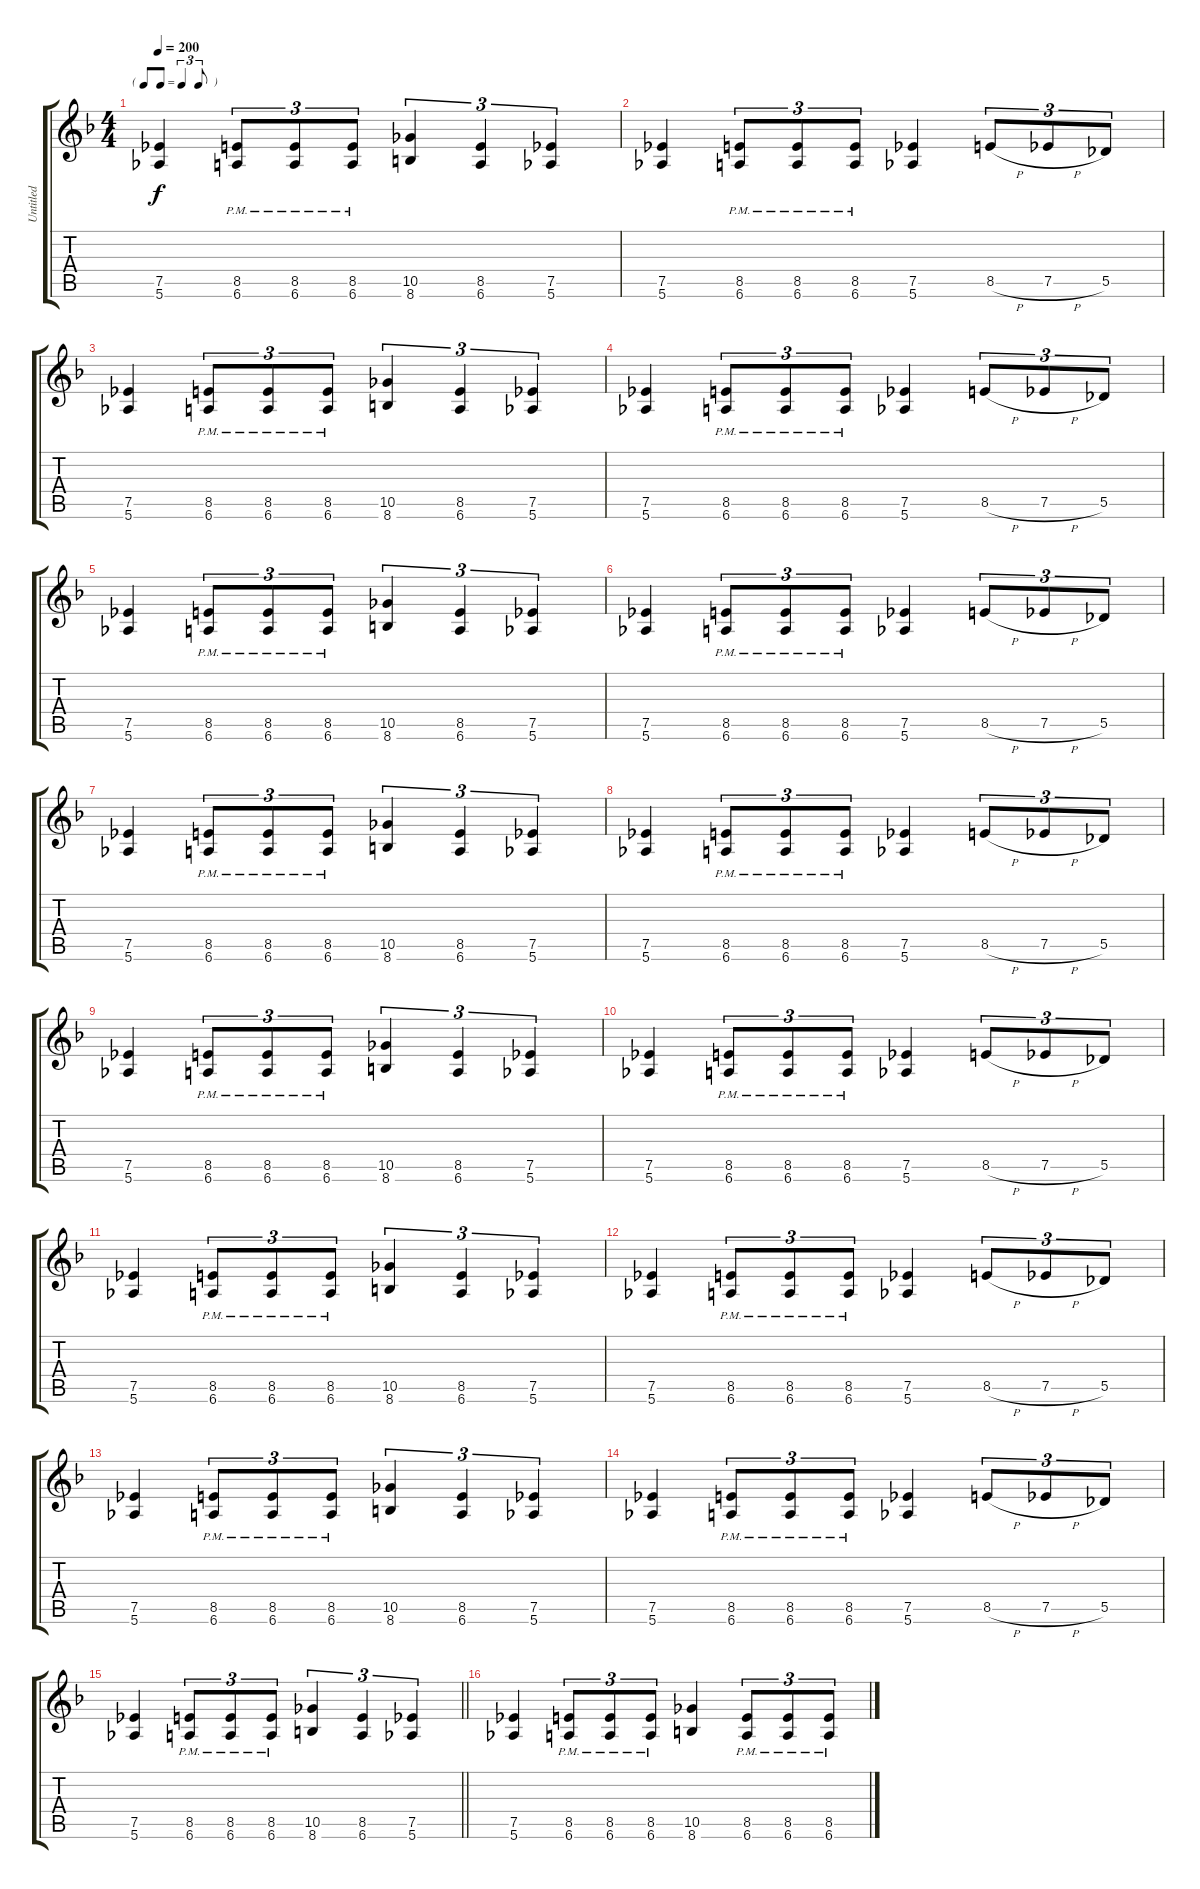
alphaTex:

\track ("Untitled" "Untitled") {instrument distortionguitar}
\staff {score tabs}
\tuning (Eb4 Bb3 Gb3 Db3 Ab2 Eb2) {hide}
\ts (4 4)
\tf triplet8th
\tempo 200
\clef g2
\ks f
(7.5 5.6).4{dy f} (8.5{pm} 6.6{pm}).8{tu (3 2)} (8.5{pm} 6.6{pm}).8{tu (3 2)} (8.5{pm} 6.6{pm}).8{tu (3 2)} (10.5 8.6).4{tu (3 2)} (8.5 6.6).4{tu (3 2)} (7.5 5.6).4{tu (3 2)} |
(7.5 5.6).4 (8.5{pm} 6.6{pm}).8{tu (3 2)} (8.5{pm} 6.6{pm}).8{tu (3 2)} (8.5{pm} 6.6{pm}).8{tu (3 2)} (7.5 5.6).4 8.5{h}.8{tu (3 2)} 7.5{h}.8{tu (3 2)} 5.5.8{tu (3 2)} |
(7.5 5.6).4 (8.5{pm} 6.6{pm}).8{tu (3 2)} (8.5{pm} 6.6{pm}).8{tu (3 2)} (8.5{pm} 6.6{pm}).8{tu (3 2)} (10.5 8.6).4{tu (3 2)} (8.5 6.6).4{tu (3 2)} (7.5 5.6).4{tu (3 2)} |
(7.5 5.6).4 (8.5{pm} 6.6{pm}).8{tu (3 2)} (8.5{pm} 6.6{pm}).8{tu (3 2)} (8.5{pm} 6.6{pm}).8{tu (3 2)} (7.5 5.6).4 8.5{h}.8{tu (3 2)} 7.5{h}.8{tu (3 2)} 5.5.8{tu (3 2)} |
(7.5 5.6).4 (8.5{pm} 6.6{pm}).8{tu (3 2)} (8.5{pm} 6.6{pm}).8{tu (3 2)} (8.5{pm} 6.6{pm}).8{tu (3 2)} (10.5 8.6).4{tu (3 2)} (8.5 6.6).4{tu (3 2)} (7.5 5.6).4{tu (3 2)} |
(7.5 5.6).4 (8.5{pm} 6.6{pm}).8{tu (3 2)} (8.5{pm} 6.6{pm}).8{tu (3 2)} (8.5{pm} 6.6{pm}).8{tu (3 2)} (7.5 5.6).4 8.5{h}.8{tu (3 2)} 7.5{h}.8{tu (3 2)} 5.5.8{tu (3 2)} |
(7.5 5.6).4 (8.5{pm} 6.6{pm}).8{tu (3 2)} (8.5{pm} 6.6{pm}).8{tu (3 2)} (8.5{pm} 6.6{pm}).8{tu (3 2)} (10.5 8.6).4{tu (3 2)} (8.5 6.6).4{tu (3 2)} (7.5 5.6).4{tu (3 2)} |
(7.5 5.6).4 (8.5{pm} 6.6{pm}).8{tu (3 2)} (8.5{pm} 6.6{pm}).8{tu (3 2)} (8.5{pm} 6.6{pm}).8{tu (3 2)} (7.5 5.6).4 8.5{h}.8{tu (3 2)} 7.5{h}.8{tu (3 2)} 5.5.8{tu (3 2)} |
(7.5 5.6).4 (8.5{pm} 6.6{pm}).8{tu (3 2)} (8.5{pm} 6.6{pm}).8{tu (3 2)} (8.5{pm} 6.6{pm}).8{tu (3 2)} (10.5 8.6).4{tu (3 2)} (8.5 6.6).4{tu (3 2)} (7.5 5.6).4{tu (3 2)} |
(7.5 5.6).4 (8.5{pm} 6.6{pm}).8{tu (3 2)} (8.5{pm} 6.6{pm}).8{tu (3 2)} (8.5{pm} 6.6{pm}).8{tu (3 2)} (7.5 5.6).4 8.5{h}.8{tu (3 2)} 7.5{h}.8{tu (3 2)} 5.5.8{tu (3 2)} |
(7.5 5.6).4 (8.5{pm} 6.6{pm}).8{tu (3 2)} (8.5{pm} 6.6{pm}).8{tu (3 2)} (8.5{pm} 6.6{pm}).8{tu (3 2)} (10.5 8.6).4{tu (3 2)} (8.5 6.6).4{tu (3 2)} (7.5 5.6).4{tu (3 2)} |
(7.5 5.6).4 (8.5{pm} 6.6{pm}).8{tu (3 2)} (8.5{pm} 6.6{pm}).8{tu (3 2)} (8.5{pm} 6.6{pm}).8{tu (3 2)} (7.5 5.6).4 8.5{h}.8{tu (3 2)} 7.5{h}.8{tu (3 2)} 5.5.8{tu (3 2)} |
(7.5 5.6).4 (8.5{pm} 6.6{pm}).8{tu (3 2)} (8.5{pm} 6.6{pm}).8{tu (3 2)} (8.5{pm} 6.6{pm}).8{tu (3 2)} (10.5 8.6).4{tu (3 2)} (8.5 6.6).4{tu (3 2)} (7.5 5.6).4{tu (3 2)} |
(7.5 5.6).4 (8.5{pm} 6.6{pm}).8{tu (3 2)} (8.5{pm} 6.6{pm}).8{tu (3 2)} (8.5{pm} 6.6{pm}).8{tu (3 2)} (7.5 5.6).4 8.5{h}.8{tu (3 2)} 7.5{h}.8{tu (3 2)} 5.5.8{tu (3 2)} |
\barLineRight lightlight
(7.5 5.6).4 (8.5{pm} 6.6{pm}).8{tu (3 2)} (8.5{pm} 6.6{pm}).8{tu (3 2)} (8.5{pm} 6.6{pm}).8{tu (3 2)} (10.5 8.6).4{tu (3 2)} (8.5 6.6).4{tu (3 2)} (7.5 5.6).4{tu (3 2)} |
(7.5 5.6).4 (8.5{pm} 6.6{pm}).8{tu (3 2)} (8.5{pm} 6.6{pm}).8{tu (3 2)} (8.5{pm} 6.6{pm}).8{tu (3 2)} (10.5 8.6).4 (8.5{pm} 6.6{pm}).8{tu (3 2)} (8.5{pm} 6.6{pm}).8{tu (3 2)} (8.5{pm} 6.6{pm}).8{tu (3 2)}
